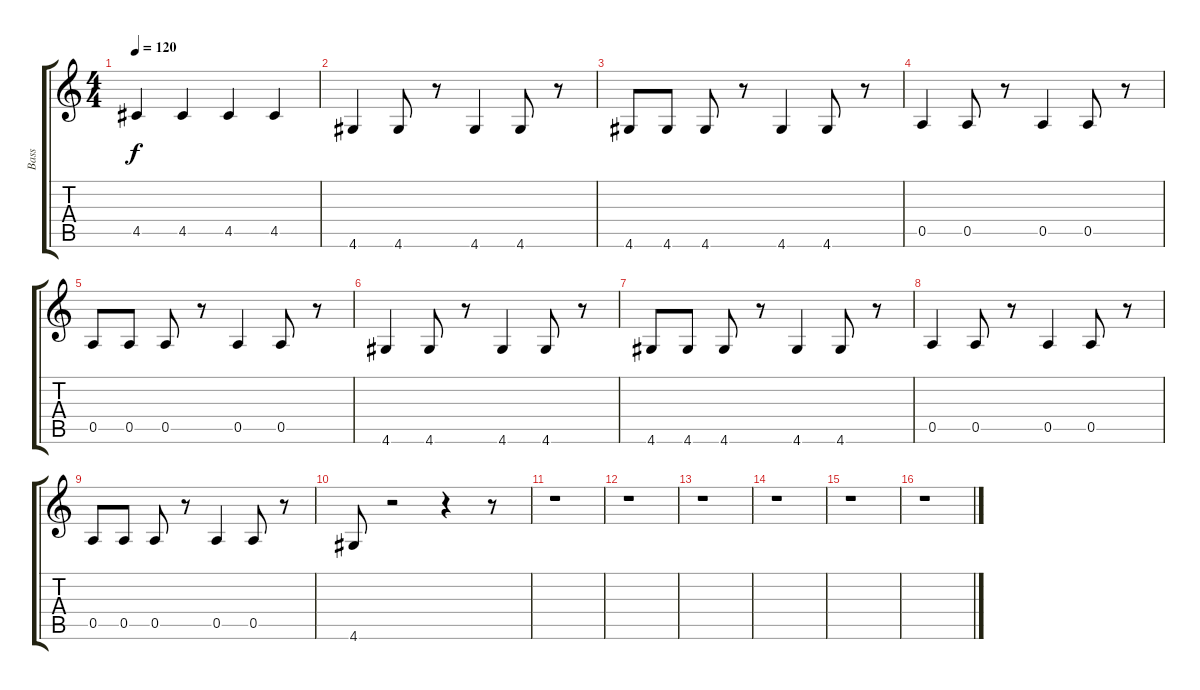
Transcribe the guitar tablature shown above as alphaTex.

\track ("Bass" "Bass") {instrument electricbassfinger}
\staff {score tabs}
\tuning (E4 B3 G3 D3 A2 E2) {hide}
\ts (4 4)
\tempo 120
\clef g2
\ks c
4.5.4{dy f} 4.5.4 4.5.4 4.5.4 |
4.6.4 4.6.8 r.8 4.6.4 4.6.8 r.8 |
4.6.8 4.6.8 4.6.8 r.8 4.6.4 4.6.8 r.8 |
0.5.4 0.5.8 r.8 0.5.4 0.5.8 r.8 |
0.5.8 0.5.8 0.5.8 r.8 0.5.4 0.5.8 r.8 |
4.6.4 4.6.8 r.8 4.6.4 4.6.8 r.8 |
4.6.8 4.6.8 4.6.8 r.8 4.6.4 4.6.8 r.8 |
0.5.4 0.5.8 r.8 0.5.4 0.5.8 r.8 |
0.5.8 0.5.8 0.5.8 r.8 0.5.4 0.5.8 r.8 |
4.6.8 r.2 r.4 r.8 |
r.1 |
r.1 |
r.1 |
r.1 |
r.1 |
r.1
